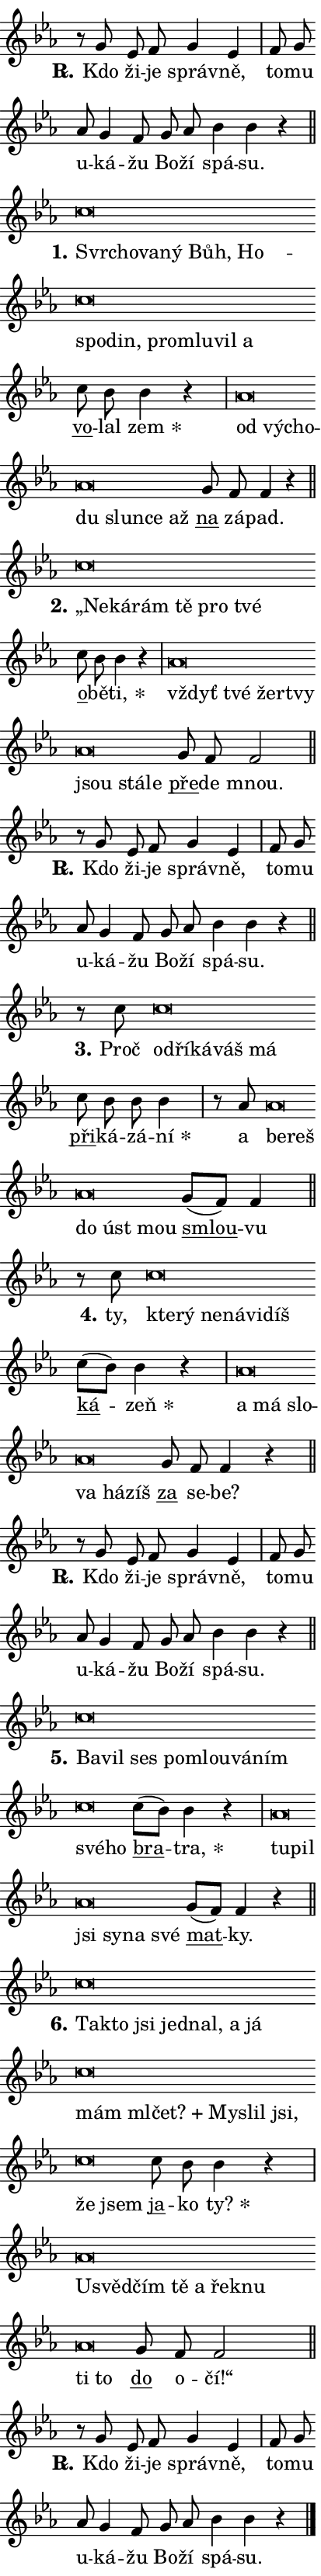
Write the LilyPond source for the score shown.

\version "2.24.0"
\header { tagline = "" }
\paper {
  indent = 0\cm
  top-margin = 0\cm
  right-margin = 0.13\cm % to fit lyric hyphens
  bottom-margin = 0\cm
  left-margin = 0\cm
  paper-width = 7\cm
  page-breaking = #ly:one-page-breaking
  system-system-spacing.basic-distance = #11
  score-system-spacing.basic-distance = #11
  ragged-last = ##f
}


%% Author: Thomas Morley
%% https://lists.gnu.org/archive/html/lilypond-user/2020-05/msg00002.html
#(define (line-position grob)
"Returns position of @var[grob} in current system:
   @code{'start}, if at first time-step
   @code{'end}, if at last time-step
   @code{'middle} otherwise
"
  (let* ((col (ly:item-get-column grob))
         (ln (ly:grob-object col 'left-neighbor))
         (rn (ly:grob-object col 'right-neighbor))
         (col-to-check-left (if (ly:grob? ln) ln col))
         (col-to-check-right (if (ly:grob? rn) rn col))
         (break-dir-left
           (and
             (ly:grob-property col-to-check-left 'non-musical #f)
             (ly:item-break-dir col-to-check-left)))
         (break-dir-right
           (and
             (ly:grob-property col-to-check-right 'non-musical #f)
             (ly:item-break-dir col-to-check-right))))
        (cond ((eqv? 1 break-dir-left) 'start)
              ((eqv? -1 break-dir-right) 'end)
              (else 'middle))))

#(define (tranparent-at-line-position vctor)
  (lambda (grob)
  "Relying on @code{line-position} select the relevant enry from @var{vctor}.
Used to determine transparency,"
    (case (line-position grob)
      ((end) (not (vector-ref vctor 0)))
      ((middle) (not (vector-ref vctor 1)))
      ((start) (not (vector-ref vctor 2))))))

noteHeadBreakVisibility =
#(define-music-function (break-visibility)(vector?)
"Makes @code{NoteHead}s transparent relying on @var{break-visibility}"
#{
  \override NoteHead.transparent =
    #(tranparent-at-line-position break-visibility)
#})

#(define delete-ledgers-for-transparent-note-heads
  (lambda (grob)
    "Reads whether a @code{NoteHead} is transparent.
If so this @code{NoteHead} is removed from @code{'note-heads} from
@var{grob}, which is supposed to be @code{LedgerLineSpanner}.
As a result ledgers are not printed for this @code{NoteHead}"
    (let* ((nhds-array (ly:grob-object grob 'note-heads))
           (nhds-list
             (if (ly:grob-array? nhds-array)
                 (ly:grob-array->list nhds-array)
                 '()))
           ;; Relies on the transparent-property being done before
           ;; Staff.LedgerLineSpanner.after-line-breaking is executed.
           ;; This is fragile ...
           (to-keep
             (remove
               (lambda (nhd)
                 (ly:grob-property nhd 'transparent #f))
               nhds-list)))
      ;; TODO find a better method to iterate over grob-arrays, similiar
      ;; to filter/remove etc for lists
      ;; For now rebuilt from scratch
      (set! (ly:grob-object grob 'note-heads)  '())
      (for-each
        (lambda (nhd)
          (ly:pointer-group-interface::add-grob grob 'note-heads nhd))
        to-keep))))

squashNotes = {
  \override NoteHead.X-extent = #'(-0.2 . 0.2)
  \override NoteHead.Y-extent = #'(-0.75 . 0)
  \override NoteHead.stencil =
    #(lambda (grob)
       (let ((pos (ly:grob-property grob 'staff-position)))
         (begin
           (if (< pos -7) (display "ERROR: Lower brevis then expected\n") (display "OK: Expected brevis position\n"))
           (if (<= pos -6) ly:text-interface::print ly:note-head::print))))
}
unSquashNotes = {
  \revert NoteHead.X-extent
  \revert NoteHead.Y-extent
  \revert NoteHead.stencil
}

hideNotes = \noteHeadBreakVisibility #begin-of-line-visible
unHideNotes = \noteHeadBreakVisibility #all-visible

% work-around for resetting accidentals
% https://lilypond.org/doc/v2.23/Documentation/notation/displaying-rhythms#unmetered-music
cadenzaMeasure = {
  \cadenzaOff
  \partial 1024 s1024
  \cadenzaOn
}

#(define-markup-command (accent layout props text) (markup?)
  "Underline accented syllable"
  (interpret-markup layout props
    #{\markup \override #'(offset . 4.3) \underline { #text }#}))

responsum = \markup \concat {
  "R" \hspace #-1.05 \path #0.1 #'((moveto 0 0.07) (lineto 0.9 0.8)) \hspace #0.05 "."
}

spaceSize = #0.6828661417322834 % exact space size for TeX Gyre Schola

\layout {
  \context {
    \Staff
    \remove "Time_signature_engraver"
    \override LedgerLineSpanner.after-line-breaking = #delete-ledgers-for-transparent-note-heads
  }
  \context {
    \Lyrics {
      \override LyricSpace.minimum-distance = \spaceSize
      \override LyricText.font-name = #"TeX Gyre Schola"
      \override LyricText.font-size = 1
      \override StanzaNumber.font-name = #"TeX Gyre Schola Bold"
      \override StanzaNumber.font-size = 1
    }
  }
  \context {
    \Score 
    \override NoteHead.text =
      #(lambda (grob) 
        (let ((pos (ly:grob-property grob 'staff-position)))
          #{\markup {
            \combine
              \halign #-0.55 \raise #(if (= pos -6) 0 0.5) \override #'(thickness . 2) \draw-line #'(3.2 . 0)
              \musicglyph "noteheads.sM1"
          }#}))
  }
}

% magnetic-lyrics.ily
%
%   written by
%     Jean Abou Samra <jean@abou-samra.fr>
%     Werner Lemberg <wl@gnu.org>
%
%   adapted by
%     Jiri Hon <jiri.hon@gmail.com>
%
% Version 2022-Apr-15

% https://www.mail-archive.com/lilypond-user@gnu.org/msg149350.html

#(define (Left_hyphen_pointer_engraver context)
   "Collect syllable-hyphen-syllable occurrences in lyrics and store
them in properties.  This engraver only looks to the left.  For
example, if the lyrics input is @code{foo -- bar}, it does the
following.

@itemize @bullet
@item
Set the @code{text} property of the @code{LyricHyphen} grob between
@q{foo} and @q{bar} to @code{foo}.

@item
Set the @code{left-hyphen} property of the @code{LyricText} grob with
text @q{foo} to the @code{LyricHyphen} grob between @q{foo} and
@q{bar}.
@end itemize

Use this auxiliary engraver in combination with the
@code{lyric-@/text::@/apply-@/magnetic-@/offset!} hook."
   (let ((hyphen #f)
         (text #f))
     (make-engraver
      (acknowledgers
       ((lyric-syllable-interface engraver grob source-engraver)
        (set! text grob)))
      (end-acknowledgers
       ((lyric-hyphen-interface engraver grob source-engraver)
        ;(when (not (grob::has-interface grob 'lyric-space-interface))
          (set! hyphen grob)));)
      ((stop-translation-timestep engraver)
       (when (and text hyphen)
         (ly:grob-set-object! text 'left-hyphen hyphen))
       (set! text #f)
       (set! hyphen #f)))))

#(define (lyric-text::apply-magnetic-offset! grob)
   "If the space between two syllables is less than the value in
property @code{LyricText@/.details@/.squash-threshold}, move the right
syllable to the left so that it gets concatenated with the left
syllable.

Use this function as a hook for
@code{LyricText@/.after-@/line-@/breaking} if the
@code{Left_@/hyphen_@/pointer_@/engraver} is active."
   (let ((hyphen (ly:grob-object grob 'left-hyphen #f)))
     (when hyphen
       (let ((left-text (ly:spanner-bound hyphen LEFT)))
         (when (grob::has-interface left-text 'lyric-syllable-interface)
           (let* ((common (ly:grob-common-refpoint grob left-text X))
                  (this-x-ext (ly:grob-extent grob common X))
                  (left-x-ext
                   (begin
                     ;; Trigger magnetism for left-text.
                     (ly:grob-property left-text 'after-line-breaking)
                     (ly:grob-extent left-text common X)))
                  ;; `delta` is the gap width between two syllables.
                  (delta (- (interval-start this-x-ext)
                            (interval-end left-x-ext)))
                  (details (ly:grob-property grob 'details))
                  (threshold (assoc-get 'squash-threshold details 0.2)))
             (when (< delta threshold)
               (let* (;; We have to manipulate the input text so that
                      ;; ligatures crossing syllable boundaries are not
                      ;; disabled.  For languages based on the Latin
                      ;; script this is essentially a beautification.
                      ;; However, for non-Western scripts it can be a
                      ;; necessity.
                      (lt (ly:grob-property left-text 'text))
                      (rt (ly:grob-property grob 'text))
                      (is-space (grob::has-interface hyphen 'lyric-space-interface))
                      (space (if is-space " " ""))
                      (extra-delta (if is-space spaceSize 0))
                      ;; Append new syllable.
                      (ltrt-space (if (and (string? lt) (string? rt))
                                (string-append lt space rt)
                                (make-concat-markup (list lt space rt))))
                      ;; Right-align `ltrt` to the right side.
                      (ltrt-space-markup (grob-interpret-markup
                               grob
                               (make-translate-markup
                                (cons (interval-length this-x-ext) 0)
                                (make-right-align-markup ltrt-space)))))
                 (begin
                   ;; Don't print `left-text`.
                   (ly:grob-set-property! left-text 'stencil #f)
                   ;; Set text and stencil (which holds all collected
                   ;; syllables so far) and shift it to the left.
                   (ly:grob-set-property! grob 'text ltrt-space)
                   (ly:grob-set-property! grob 'stencil ltrt-space-markup)
                   (ly:grob-translate-axis! grob (- (- delta extra-delta)) X))))))))))


#(define (lyric-hyphen::displace-bounds-first grob)
   ;; Make very sure this callback isn't triggered too early.
   (let ((left (ly:spanner-bound grob LEFT))
         (right (ly:spanner-bound grob RIGHT)))
     (ly:grob-property left 'after-line-breaking)
     (ly:grob-property right 'after-line-breaking)
     (ly:lyric-hyphen::print grob)))

squashThreshold = #0.4

\layout {
  \context {
    \Lyrics
    \consists #Left_hyphen_pointer_engraver
    \override LyricText.after-line-breaking =
      #lyric-text::apply-magnetic-offset!
    \override LyricHyphen.stencil = #lyric-hyphen::displace-bounds-first
    \override LyricText.details.squash-threshold = \squashThreshold
    \override LyricHyphen.minimum-distance = 0
    \override LyricHyphen.minimum-length = \squashThreshold
  }
}

squashText = \override LyricText.details.squash-threshold = 9999
unSquashText = \override LyricText.details.squash-threshold = \squashThreshold

leftText = \override LyricText.self-alignment-X = #LEFT
unLeftText = \revert LyricText.self-alignment-X

starOffset = #(lambda (grob) 
                (let ((x_offset (ly:self-alignment-interface::aligned-on-x-parent grob)))
                  (if (= x_offset 0) 0 (+ x_offset 1.2))))

star = #(define-music-function (syllable)(string?)
"Append star separator at the end of a syllable"
#{
  \once \override LyricText.X-offset = #starOffset
  \lyricmode { \markup {
    #syllable
    \override #'((font-name . "TeX Gyre Schola Bold")) \hspace #0.2 \lower #0.65 \larger "*"
  } }
#})

starAccent = #(define-music-function (syllable)(string?)
"Append star separator at the end of a syllable and make accent"
#{
  \once \override LyricText.X-offset = #starOffset
  \lyricmode { \markup {
    \accent #syllable
    \override #'((font-name . "TeX Gyre Schola Bold")) \hspace #0.2 \lower #0.65 \larger "*"
  } }
#})

breath = #(define-music-function (syllable)(string?)
"Append breathing indicator at the end of a syllable"
#{
  \lyricmode { \markup { #syllable "+" } }
#})

optionalBreath = #(define-music-function (syllable)(string?)
"Append optional breathing indicator at the end of a syllable"
#{
  \lyricmode { \markup { #syllable "(+)" } }
#})


\score {
    <<
        \new Voice = "melody" { \cadenzaOn \key es \major \relative { r8 g' es f g4 es \cadenzaMeasure \bar "|" f8 g \bar "" as g4 f8 \bar "" g as \bar "" bes4 bes r \cadenzaMeasure \bar "||" \break } }
        \new Lyrics \lyricsto "melody" { \lyricmode { \set stanza = \responsum
Kdo ži -- je správ -- ně, to -- mu u -- ká -- žu Bo -- ží spá -- su. } }
    >>
    \layout {}
}

\score {
    <<
        \new Voice = "melody" { \cadenzaOn \key es \major \relative { \squashNotes c''\breve*1/16 \hideNotes \breve*1/16 \bar "" \breve*1/16 \bar "" \breve*1/16 \bar "" \breve*1/16 \bar "" \breve*1/16 \bar "" \breve*1/16 \bar "" \breve*1/16 \bar "" \breve*1/16 \bar "" \breve*1/16 \bar "" \breve*1/16 \breve*1/16 \bar "" \unHideNotes \unSquashNotes \bar "" c8 bes bes4 r \cadenzaMeasure \bar "|" \squashNotes as\breve*1/16 \hideNotes \breve*1/16 \bar "" \breve*1/16 \bar "" \breve*1/16 \bar "" \breve*1/16 \bar "" \breve*1/16 \breve*1/16 \bar "" \unHideNotes \unSquashNotes \bar "" g8 f f4 r \cadenzaMeasure \bar "||" \break } }
        \new Lyrics \lyricsto "melody" { \lyricmode { \set stanza = "1."
\leftText Svr -- \squashText cho -- va -- ný Bůh, Ho -- spo -- din, pro -- mlu -- vil a \unLeftText \unSquashText \markup \accent vo -- lal \star zem \leftText od \squashText vý -- cho -- du slun -- ce až \unLeftText \unSquashText \markup \accent na zá -- pad. } }
    >>
    \layout {}
}

\score {
    <<
        \new Voice = "melody" { \cadenzaOn \key es \major \relative { \squashNotes c''\breve*1/16 \hideNotes \breve*1/16 \bar "" \breve*1/16 \bar "" \breve*1/16 \bar "" \breve*1/16 \breve*1/16 \bar "" \unHideNotes \unSquashNotes \bar "" c8 bes bes4 r \cadenzaMeasure \bar "|" \squashNotes as\breve*1/16 \hideNotes \breve*1/16 \bar "" \breve*1/16 \bar "" \breve*1/16 \bar "" \breve*1/16 \bar "" \breve*1/16 \breve*1/16 \bar "" \unHideNotes \unSquashNotes \bar "" g8 f f2 \cadenzaMeasure \bar "||" \break } }
        \new Lyrics \lyricsto "melody" { \lyricmode { \set stanza = "2."
\leftText „Ne -- \squashText ká -- rám tě pro tvé \unLeftText \unSquashText \markup \accent o -- bě -- \star ti, \leftText vždyť \squashText tvé žer -- tvy jsou stá -- le \unLeftText \unSquashText \markup \accent pře -- de mnou. } }
    >>
    \layout {}
}

\score {
    <<
        \new Voice = "melody" { \cadenzaOn \key es \major \relative { r8 g' es f g4 es \cadenzaMeasure \bar "|" f8 g \bar "" as g4 f8 \bar "" g as \bar "" bes4 bes r \cadenzaMeasure \bar "||" \break } }
        \new Lyrics \lyricsto "melody" { \lyricmode { \set stanza = \responsum
Kdo ži -- je správ -- ně, to -- mu u -- ká -- žu Bo -- ží spá -- su. } }
    >>
    \layout {}
}

\score {
    <<
        \new Voice = "melody" { \cadenzaOn \key es \major \relative { r8 c''8 \squashNotes c\breve*1/16 \hideNotes \breve*1/16 \bar "" \breve*1/16 \bar "" \breve*1/16 \breve*1/16 \bar "" \unHideNotes \unSquashNotes \bar "" c8 bes bes bes4 \cadenzaMeasure \bar "|" r8 as8 \squashNotes as\breve*1/16 \hideNotes \breve*1/16 \bar "" \breve*1/16 \bar "" \breve*1/16 \breve*1/16 \bar "" \unHideNotes \unSquashNotes \bar "" g8[( f)] f4 \cadenzaMeasure \bar "||" \break } }
        \new Lyrics \lyricsto "melody" { \lyricmode { \set stanza = "3."
Proč \leftText od -- \squashText ří -- ká -- váš má \unLeftText \unSquashText \markup \accent při -- ká -- zá -- \star ní a \leftText be -- \squashText reš do úst mou \unLeftText \unSquashText \markup \accent smlou -- vu } }
    >>
    \layout {}
}

\score {
    <<
        \new Voice = "melody" { \cadenzaOn \key es \major \relative { r8 c''8 \squashNotes c\breve*1/16 \hideNotes \breve*1/16 \bar "" \breve*1/16 \bar "" \breve*1/16 \bar "" \breve*1/16 \breve*1/16 \bar "" \unHideNotes \unSquashNotes \bar "" c8[( bes)] bes4 r \cadenzaMeasure \bar "|" \squashNotes as\breve*1/16 \hideNotes \breve*1/16 \bar "" \breve*1/16 \bar "" \breve*1/16 \bar "" \breve*1/16 \breve*1/16 \bar "" \unHideNotes \unSquashNotes \bar "" g8 f f4 r \cadenzaMeasure \bar "||" \break } }
        \new Lyrics \lyricsto "melody" { \lyricmode { \set stanza = "4."
ty, \leftText kte -- \squashText rý ne -- ná -- vi -- díš \unLeftText \unSquashText \markup \accent ká -- \star zeň \leftText a \squashText má slo -- va há -- zíš \unLeftText \unSquashText \markup \accent za se -- be? } }
    >>
    \layout {}
}

\score {
    <<
        \new Voice = "melody" { \cadenzaOn \key es \major \relative { r8 g' es f g4 es \cadenzaMeasure \bar "|" f8 g \bar "" as g4 f8 \bar "" g as \bar "" bes4 bes r \cadenzaMeasure \bar "||" \break } }
        \new Lyrics \lyricsto "melody" { \lyricmode { \set stanza = \responsum
Kdo ži -- je správ -- ně, to -- mu u -- ká -- žu Bo -- ží spá -- su. } }
    >>
    \layout {}
}

\score {
    <<
        \new Voice = "melody" { \cadenzaOn \key es \major \relative { \squashNotes c''\breve*1/16 \hideNotes \breve*1/16 \bar "" \breve*1/16 \bar "" \breve*1/16 \bar "" \breve*1/16 \bar "" \breve*1/16 \bar "" \breve*1/16 \bar "" \breve*1/16 \breve*1/16 \bar "" \unHideNotes \unSquashNotes \bar "" c8[( bes)] bes4 r \cadenzaMeasure \bar "|" \squashNotes as\breve*1/16 \hideNotes \breve*1/16 \bar "" \breve*1/16 \bar "" \breve*1/16 \bar "" \breve*1/16 \breve*1/16 \bar "" \unHideNotes \unSquashNotes \bar "" g8[( f)] f4 r \cadenzaMeasure \bar "||" \break } }
        \new Lyrics \lyricsto "melody" { \lyricmode { \set stanza = "5."
\leftText Ba -- \squashText vil ses po -- mlou -- vá -- ním své -- ho \unLeftText \unSquashText \markup \accent bra -- \star tra, \leftText tu -- \squashText pil jsi sy -- na své \unLeftText \unSquashText \markup \accent mat -- ky. } }
    >>
    \layout {}
}

\score {
    <<
        \new Voice = "melody" { \cadenzaOn \key es \major \relative { \squashNotes c''\breve*1/16 \hideNotes \breve*1/16 \bar "" \breve*1/16 \bar "" \breve*1/16 \bar "" \breve*1/16 \bar "" \breve*1/16 \bar "" \breve*1/16 \bar "" \breve*1/16 \bar "" \breve*1/16 \bar "" \breve*1/16 \bar "" \breve*1/16 \bar "" \breve*1/16 \bar "" \breve*1/16 \bar "" \breve*1/16 \breve*1/16 \bar "" \unHideNotes \unSquashNotes \bar "" c8 bes bes4 r \cadenzaMeasure \bar "|" \squashNotes as\breve*1/16 \hideNotes \breve*1/16 \bar "" \breve*1/16 \bar "" \breve*1/16 \bar "" \breve*1/16 \bar "" \breve*1/16 \bar "" \breve*1/16 \bar "" \breve*1/16 \breve*1/16 \bar "" \unHideNotes \unSquashNotes \bar "" g8 f f2 \cadenzaMeasure \bar "||" \break } }
        \new Lyrics \lyricsto "melody" { \lyricmode { \set stanza = "6."
\leftText Tak -- \squashText to jsi jed -- nal, a já mám ml -- \breath "čet?" My -- slil jsi, že jsem \unLeftText \unSquashText \markup \accent ja -- ko \star ty? \leftText U -- \squashText svěd -- čím tě a řek -- nu ti to \unLeftText \unSquashText \markup \accent do o -- čí!“ } }
    >>
    \layout {}
}

\score {
    <<
        \new Voice = "melody" { \cadenzaOn \key es \major \relative { r8 g' es f g4 es \cadenzaMeasure \bar "|" f8 g \bar "" as g4 f8 \bar "" g as \bar "" bes4 bes r \cadenzaMeasure \bar "||" \break } \bar "|." }
        \new Lyrics \lyricsto "melody" { \lyricmode { \set stanza = \responsum
Kdo ži -- je správ -- ně, to -- mu u -- ká -- žu Bo -- ží spá -- su. } }
    >>
    \layout {}
}
